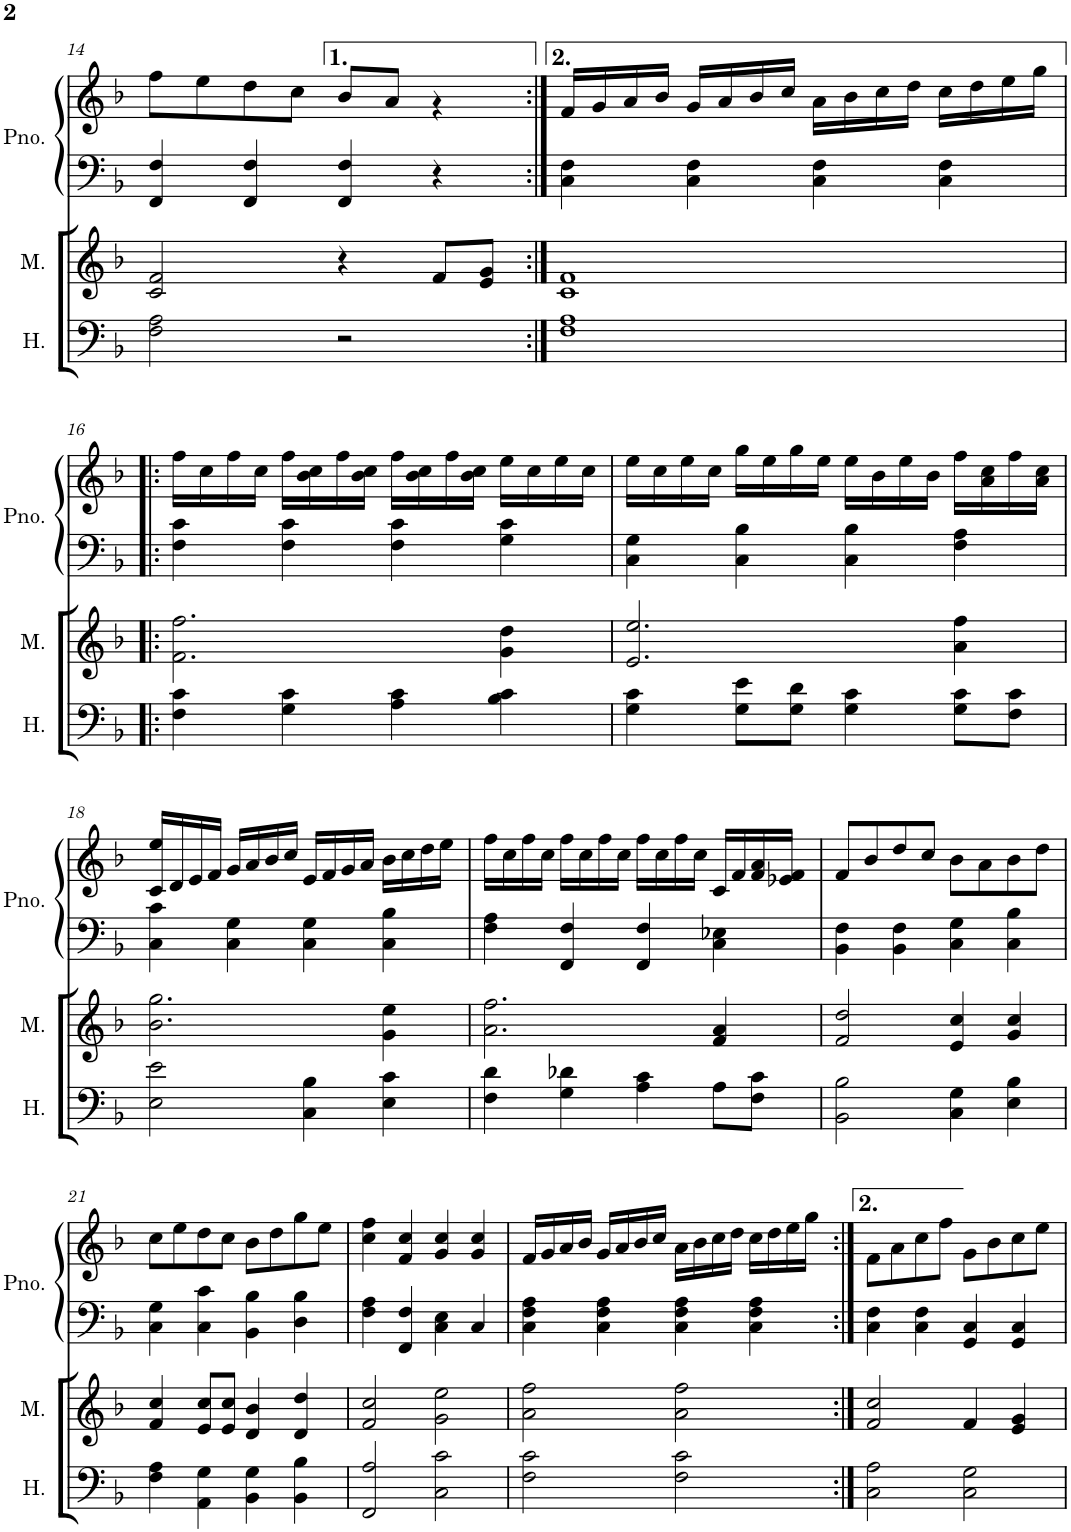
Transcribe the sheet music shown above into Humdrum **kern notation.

**kern	**kern	**kern	**kern
*part3	*part2	*part1	*part1
*staff4	*staff3	*staff2	*staff1
*I"Homens	*I"Senhoras	*I"Piano	*
*I'H.	*	*I'Pno.	*
!!LO:PB:g=z
*clefF4	*clefG2	*clefF4	*clefG2
*k[b-]	*k[b-]	*k[b-]	*k[b-]
*M4/4	*M4/4	*M4/4	*M4/4
=14	=14	=14	=14
2F\ 2A\	2c/ 2f/	4FF/ 4F/	8ff\L
.	.	.	8ee\
.	.	4FF/ 4F/	8dd\
.	.	.	8cc\J
2r	4r	4FF/ 4F/	8b-/L
.	.	.	8a/J
.	8f/L	4r	4rg
.	8e/ 8g/J	.	.
=15:|!	=15:|!	=15:|!	=15:|!
1F 1A	1c 1f	4C\ 4F\	16f/LL
.	.	.	16g/
.	.	.	16a/
.	.	.	16b-/JJ
.	.	4C\ 4F\	16g/LL
.	.	.	16a/
.	.	.	16b-/
.	.	.	16cc/JJ
.	.	4C\ 4F\	16a\LL
.	.	.	16b-\
.	.	.	16cc\
.	.	.	16dd\JJ
.	.	4C\ 4F\	16cc\LL
.	.	.	16dd\
.	.	.	16ee\
.	.	.	16gg\JJ
!!LO:LB:g=z
=16!|:	=16!|:	=16!|:	=16!|:
4F\ 4c\	2.f\ 2.ff\	4F\ 4c\	16ff\LL
.	.	.	16cc\
.	.	.	16ff\
.	.	.	16cc\JJ
4G\ 4c\	.	4F\ 4c\	16ff\LL
.	.	.	16b-\ 16cc\
.	.	.	16ff\
.	.	.	16b-\ 16cc\JJ
4A\ 4c\	.	4F\ 4c\	16ff\LL
.	.	.	16b-\ 16cc\
.	.	.	16ff\
.	.	.	16b-\ 16cc\JJ
4B-\ 4c\	4g\ 4dd\	4G\ 4c\	16ee\LL
.	.	.	16cc\
.	.	.	16ee\
.	.	.	16cc\JJ
=17	=17	=17	=17
4G\ 4c\	2.e/ 2.ee/	4C\ 4G\	16ee\LL
.	.	.	16cc\
.	.	.	16ee\
.	.	.	16cc\JJ
8G\ 8e\L	.	4C\ 4B-\	16gg\LL
.	.	.	16ee\
8G\ 8d\J	.	.	16gg\
.	.	.	16ee\JJ
4G\ 4c\	.	4C\ 4B-\	16ee\LL
.	.	.	16b-\
.	.	.	16ee\
.	.	.	16b-\JJ
8G\ 8c\L	4a\ 4ff\	4F\ 4A\	16ff\LL
.	.	.	16a\ 16cc\
8F\ 8c\J	.	.	16ff\
.	.	.	16a\ 16cc\JJ
!!LO:LB:g=z
=18	=18	=18	=18
2E\ 2e\	2.b-\ 2.gg\	4C\ 4c\	16c/ 16ee/LL
.	.	.	16d/
.	.	.	16e/
.	.	.	16f/JJ
.	.	4C\ 4G\	16g/LL
.	.	.	16a/
.	.	.	16b-/
.	.	.	16cc/JJ
4C\ 4B-\	.	4C\ 4G\	16e/LL
.	.	.	16f/
.	.	.	16g/
.	.	.	16a/JJ
4E\ 4c\	4g\ 4ee\	4C\ 4B-\	16b-\LL
.	.	.	16cc\
.	.	.	16dd\
.	.	.	16ee\JJ
=19	=19	=19	=19
4F\ 4d\	2.a\ 2.ff\	4F\ 4A\	16ff\LL
.	.	.	16cc\
.	.	.	16ff\
.	.	.	16cc\JJ
4G\ 4d-X\	.	4FF/ 4F/	16ff\LL
.	.	.	16cc\
.	.	.	16ff\
.	.	.	16cc\JJ
4A\ 4c\	.	4FF/ 4F/	16ff\LL
.	.	.	16cc\
.	.	.	16ff\
.	.	.	16cc\JJ
8A\L	4f/ 4a/	4C\ 4E-X\	16c/LL
.	.	.	16f/
8F\ 8c\J	.	.	16f/ 16a/
.	.	.	16e-X/ 16f/JJ
=20	=20	=20	=20
2BB-\ 2B-\	2f/ 2dd/	4BB-\ 4F\	8f/L
.	.	.	8b-/
.	.	4BB-\ 4F\	8dd/
.	.	.	8cc/J
4C\ 4G\	4e/ 4cc/	4C\ 4G\	8b-\L
.	.	.	8a\
4E\ 4B-\	4g/ 4cc/	4C\ 4B-\	8b-\
.	.	.	8dd\J
!!LO:LB:g=z
=21	=21	=21	=21
4F\ 4A\	4f/ 4cc/	4C\ 4G\	8cc\L
.	.	.	8ee\
4AA\ 4G\	8e/ 8cc/L	4C\ 4c\	8dd\
.	8e/ 8cc/J	.	8cc\J
4BB-\ 4G\	4d/ 4b-/	4BB-\ 4B-\	8b-\L
.	.	.	8dd\
4BB-\ 4B-\	4d/ 4dd/	4D\ 4B-\	8gg\
.	.	.	8ee\J
=22	=22	=22	=22
2FF/ 2A/	2f/ 2cc/	4F\ 4A\	4cc\ 4ff\
.	.	4FF/ 4F/	4f/ 4cc/
2C\ 2c\	2g\ 2ee\	4C\ 4E\	4g/ 4cc/
.	.	4C/	4g/ 4cc/
=23	=23	=23	=23
2F\ 2c\	2a\ 2ff\	4C\ 4F\ 4A\	16f/LL
.	.	.	16g/
.	.	.	16a/
.	.	.	16b-/JJ
.	.	4C\ 4F\ 4A\	16g/LL
.	.	.	16a/
.	.	.	16b-/
.	.	.	16cc/JJ
2F\ 2c\	2a\ 2ff\	4C\ 4F\ 4A\	16a\LL
.	.	.	16b-\
.	.	.	16cc\
.	.	.	16dd\JJ
.	.	4C\ 4F\ 4A\	16cc\LL
.	.	.	16dd\
.	.	.	16ee\
.	.	.	16gg\JJ
=24:|!	=24:|!	=24:|!	=24:|!
2C\ 2A\	2f/ 2cc/	4C\ 4F\	8f\L
.	.	.	8a\
.	.	4C\ 4F\	8cc\
.	.	.	8ff\J
2C\ 2G\	4f/	4GG/ 4C/	8g\L
.	.	.	8b-\
.	4e/ 4g/	4GG/ 4C/	8cc\
.	.	.	8ee\J
=	=	=	=
*-	*-	*-	*-
